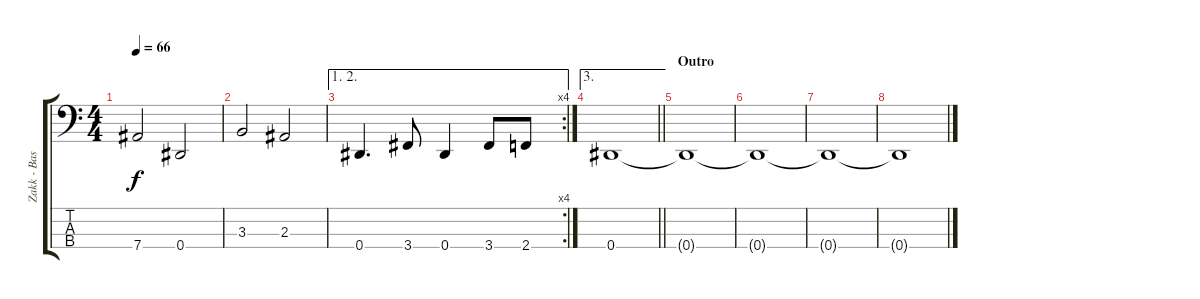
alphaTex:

\track ("Zakk - Bass" "Zakk - Bas") {instrument acousticguitarnylon}
\staff {score tabs}
\tuning (Gb2 Db2 Ab1 Eb1) {hide}
\ts (4 4)
\tempo 66
\clef f4
\ks c
7.4.2{dy f} 0.4.2 |
3.3.2 2.3.2 |
\ae (1 2)
\rc 4
0.4.4{d} 3.4.8 0.4.4 3.4.8 2.4.8 |
\ae 3
\barLineRight lightlight
0.4.1 |
\section ("" "Outro")
0.4{t}.1 |
0.4{t}.1 |
0.4{t}.1 |
0.4{t}.1
